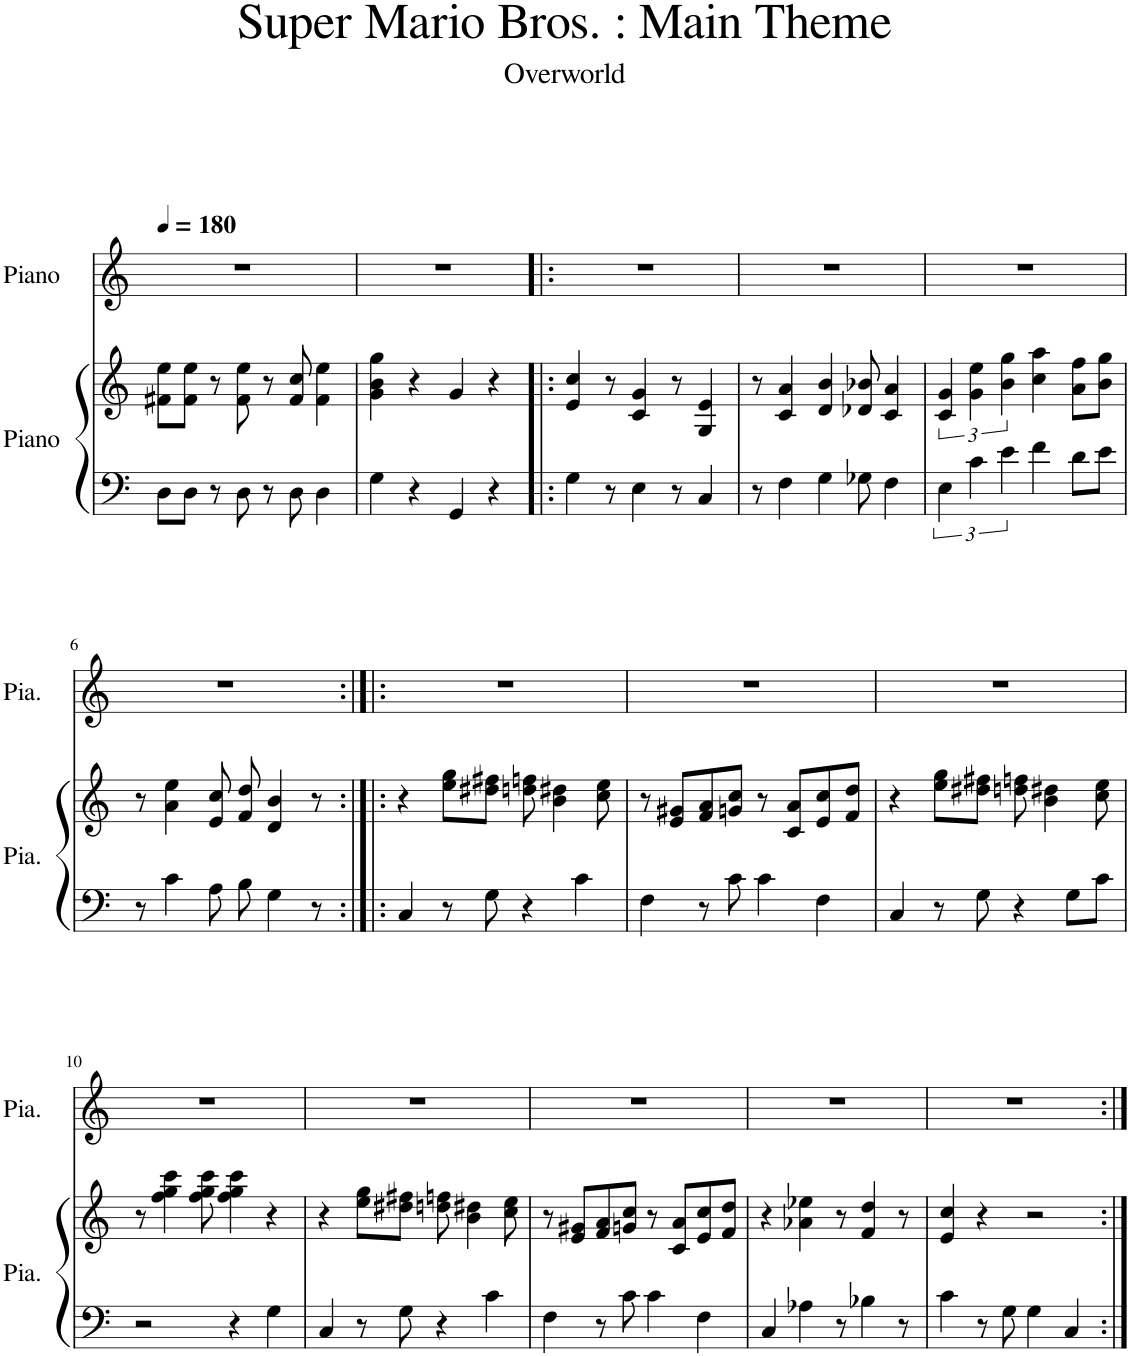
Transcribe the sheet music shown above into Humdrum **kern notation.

**kern	**kern	**kern
*part2	*part2	*part1
*staff3	*staff2	*staff1
*I"Piano	*	*I"Piano
*I'Pia.	*	*I'Pia.
*clefF4	*clefG2	*clefG2
*k[]	*k[]	*k[]
*M4/4	*M4/4	*M4/4
*MM180	*MM180	*MM180
=1	=1	=1
8D\L	8f#X\ 8ee\L	1r
8D\J	8f#\ 8ee\J	.
8r	8r	.
8D\	8f#\ 8ee\	.
8r	8r	.
8D\	8f#/ 8cc/	.
4D\	4f#\ 4ee\	.
=2	=2	=2
4G\	4g\ 4b\ 4gg\	1r
4r	4r	.
4GG/	4g/	.
4r	4r	.
=3!|:	=3!|:	=3!|:
4G\	4e/ 4cc/	1r
8r	8r	.
4E\	4c/ 4g/	.
8r	8r	.
4C/	4G/ 4e/	.
=4	=4	=4
8r	8r	1r
4F\	4c/ 4a/	.
4G\	4d/ 4b/	.
8G-X\	8d-X/ 8b-X/	.
4F\	4c/ 4a/	.
=5	=5	=5
6E\	6c/ 6g/	1r
6c\	6g\ 6ee\	.
6e\	6b\ 6gg\	.
4f\	4cc\ 4aa\	.
8d\L	8a\ 8ff\L	.
8e\J	8b\ 8gg\J	.
!!LO:LB:g=z
=6	=6	=6
8r	8r	1r
4c\	4a\ 4ee\	.
8A\	8e/ 8cc/	.
8B\	8f/ 8dd/	.
4G\	4d/ 4b/	.
8r	8r	.
=7:|!|:	=7:|!|:	=7:|!|:
4C/	4r	1r
8r	8ee\ 8gg\L	.
8G\	8dd#X\ 8ff#X\J	.
4r	8ddn\ 8ffn\	.
.	4b\ 4dd#X\	.
4c\	.	.
.	8cc\ 8ee\	.
=8	=8	=8
4F\	8r	1r
.	8e/ 8g#X/L	.
8r	8f/ 8a/	.
8c\	8gn/ 8cc/J	.
4c\	8r	.
.	8c/ 8a/L	.
4F\	8e/ 8cc/	.
.	8f/ 8dd/J	.
=9	=9	=9
4C/	4r	1r
8r	8ee\ 8gg\L	.
8G\	8dd#X\ 8ff#X\J	.
4r	8ddn\ 8ffn\	.
.	4b\ 4dd#X\	.
8G\L	.	.
8c\J	8cc\ 8ee\	.
!!LO:LB:g=z
=10	=10	=10
2r	8r	1r
.	4ff\ 4gg\ 4ccc\	.
.	8ff\ 8gg\ 8ccc\	.
4r	4ff\ 4gg\ 4ccc\	.
4G\	4r	.
=11	=11	=11
4C/	4r	1r
8r	8ee\ 8gg\L	.
8G\	8dd#X\ 8ff#X\J	.
4r	8ddn\ 8ffn\	.
.	4b\ 4dd#X\	.
4c\	.	.
.	8cc\ 8ee\	.
=12	=12	=12
4F\	8r	1r
.	8e/ 8g#X/L	.
8r	8f/ 8a/	.
8c\	8gn/ 8cc/J	.
4c\	8r	.
.	8c/ 8a/L	.
4F\	8e/ 8cc/	.
.	8f/ 8dd/J	.
=13	=13	=13
4C/	4r	1r
4A-X\	4a-X\ 4ee-X\	.
8r	8r	.
4B-X\	4f/ 4dd/	.
8r	8r	.
=14	=14	=14
4c\	4e/ 4cc/	1r
8r	4r	.
8G\	.	.
4G\	2r	.
4C/	.	.
=:|!	=:|!	=:|!
*-	*-	*-
